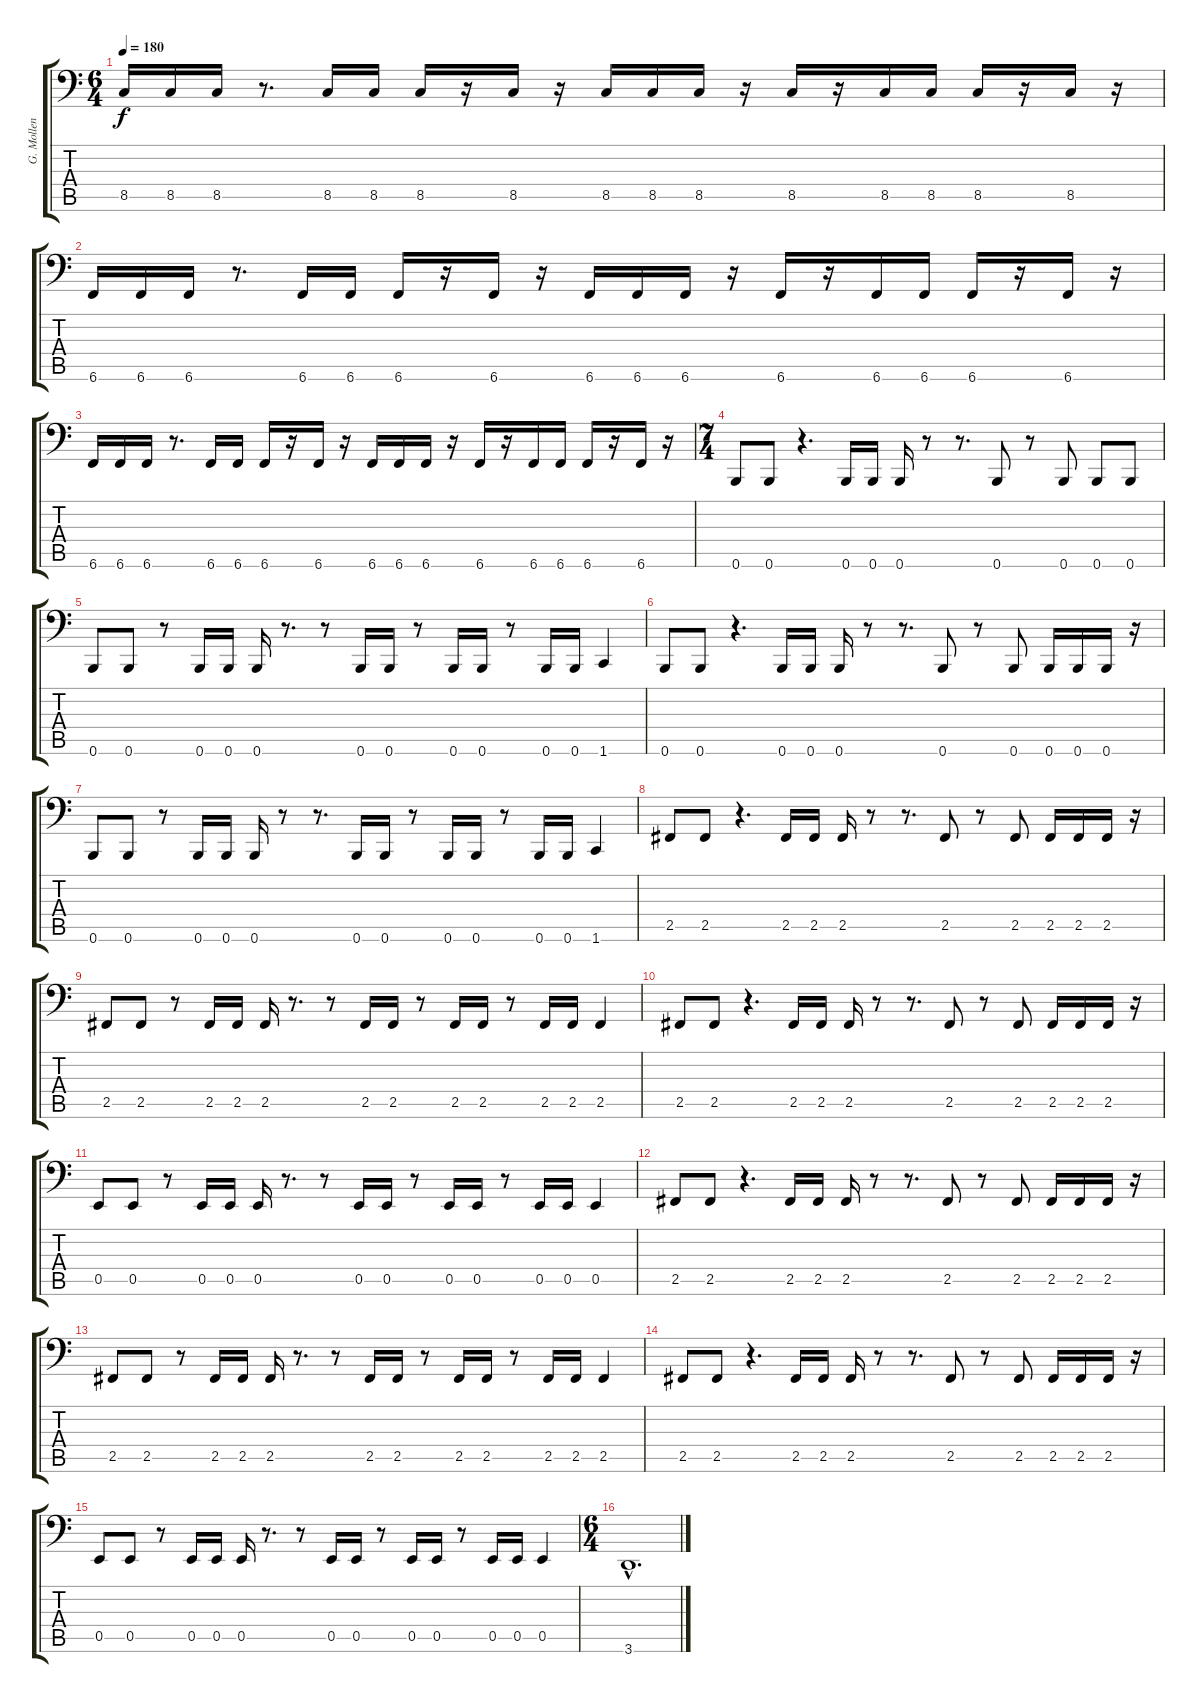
\track ("G. Mollen - Bass" "G. Mollen ") {instrument electricbassfinger}
\staff {score tabs}
\tuning (C3 G2 D2 A1 E1 B0) {hide}
\ts (6 4)
\tempo 180
\clef f4
\ks c
8.5.16{dy f} 8.5.16 8.5.16 r.8{d} 8.5.16 8.5.16 8.5.16 r.16 8.5.16 r.16 8.5.16 8.5.16 8.5.16 r.16 8.5.16 r.16 8.5.16 8.5.16 8.5.16 r.16 8.5.16 r.16 |
6.6.16 6.6.16 6.6.16 r.8{d} 6.6.16 6.6.16 6.6.16 r.16 6.6.16 r.16 6.6.16 6.6.16 6.6.16 r.16 6.6.16 r.16 6.6.16 6.6.16 6.6.16 r.16 6.6.16 r.16 |
6.6.16 6.6.16 6.6.16 r.8{d} 6.6.16 6.6.16 6.6.16 r.16 6.6.16 r.16 6.6.16 6.6.16 6.6.16 r.16 6.6.16 r.16 6.6.16 6.6.16 6.6.16 r.16 6.6.16 r.16 |
\ts (7 4)
0.6.8 0.6.8 r.4{d} 0.6.16 0.6.16 0.6.16 r.8 r.8{d} 0.6.8 r.8 0.6.8 0.6.8 0.6.8 |
0.6.8 0.6.8 r.8 0.6.16 0.6.16 0.6.16 r.8{d} r.8 0.6.16 0.6.16 r.8 0.6.16 0.6.16 r.8 0.6.16 0.6.16 1.6.4 |
0.6.8 0.6.8 r.4{d} 0.6.16 0.6.16 0.6.16 r.8 r.8{d} 0.6.8 r.8 0.6.8 0.6.16 0.6.16 0.6.16 r.16 |
0.6.8 0.6.8 r.8 0.6.16 0.6.16 0.6.16 r.8 r.8{d} 0.6.16 0.6.16 r.8 0.6.16 0.6.16 r.8 0.6.16 0.6.16 1.6.4 |
2.5.8 2.5.8 r.4{d} 2.5.16 2.5.16 2.5.16 r.8 r.8{d} 2.5.8 r.8 2.5.8 2.5.16 2.5.16 2.5.16 r.16 |
2.5.8 2.5.8 r.8 2.5.16 2.5.16 2.5.16 r.8{d} r.8 2.5.16 2.5.16 r.8 2.5.16 2.5.16 r.8 2.5.16 2.5.16 2.5.4 |
2.5.8 2.5.8 r.4{d} 2.5.16 2.5.16 2.5.16 r.8 r.8{d} 2.5.8 r.8 2.5.8 2.5.16 2.5.16 2.5.16 r.16 |
0.5.8 0.5.8 r.8 0.5.16 0.5.16 0.5.16 r.8{d} r.8 0.5.16 0.5.16 r.8 0.5.16 0.5.16 r.8 0.5.16 0.5.16 0.5.4 |
2.5.8 2.5.8 r.4{d} 2.5.16 2.5.16 2.5.16 r.8 r.8{d} 2.5.8 r.8 2.5.8 2.5.16 2.5.16 2.5.16 r.16 |
2.5.8 2.5.8 r.8 2.5.16 2.5.16 2.5.16 r.8{d} r.8 2.5.16 2.5.16 r.8 2.5.16 2.5.16 r.8 2.5.16 2.5.16 2.5.4 |
2.5.8 2.5.8 r.4{d} 2.5.16 2.5.16 2.5.16 r.8 r.8{d} 2.5.8 r.8 2.5.8 2.5.16 2.5.16 2.5.16 r.16 |
0.5.8 0.5.8 r.8 0.5.16 0.5.16 0.5.16 r.8{d} r.8 0.5.16 0.5.16 r.8 0.5.16 0.5.16 r.8 0.5.16 0.5.16 0.5.4 |
\ts (6 4)
3.6{hac}.1{d}
